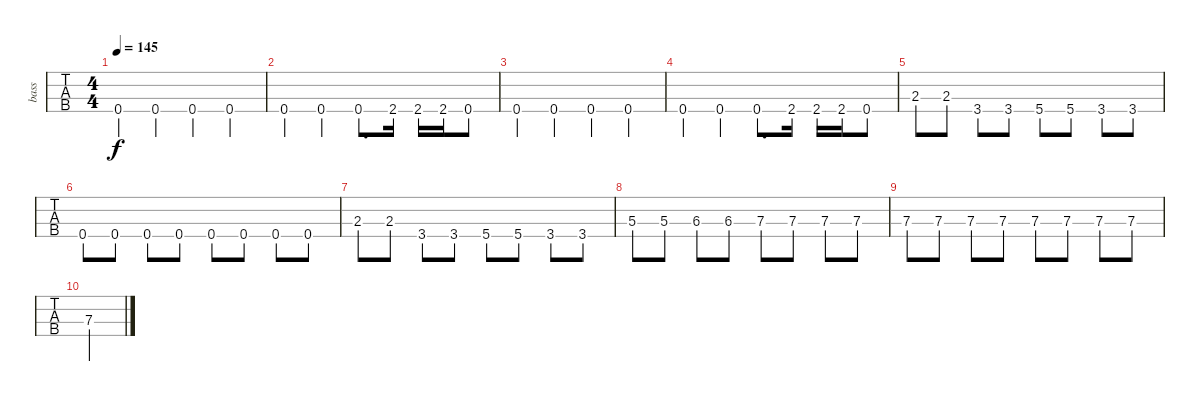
\track ("bass" "bass") {instrument electricbassfinger}
\staff {tabs}
\tuning (G2 D2 A1 E1) {hide}
\ts (4 4)
\tempo 145
\clef f4
\ks c
0.4.4{dy f} 0.4.4 0.4.4 0.4.4 |
0.4.4 0.4.4 0.4.8{d} 2.4.16 2.4.16 2.4.16 0.4.8 |
0.4.4 0.4.4 0.4.4 0.4.4 |
0.4.4 0.4.4 0.4.8{d} 2.4.16 2.4.16 2.4.16 0.4.8 |
2.3.8 2.3.8 3.4.8 3.4.8 5.4.8 5.4.8 3.4.8 3.4.8 |
0.4.8 0.4.8 0.4.8 0.4.8 0.4.8 0.4.8 0.4.8 0.4.8 |
2.3.8 2.3.8 3.4.8 3.4.8 5.4.8 5.4.8 3.4.8 3.4.8 |
5.3.8 5.3.8 6.3.8 6.3.8 7.3.8 7.3.8 7.3.8 7.3.8 |
7.3.8 7.3.8 7.3.8 7.3.8 7.3.8 7.3.8 7.3.8 7.3.8 |
7.3.4
